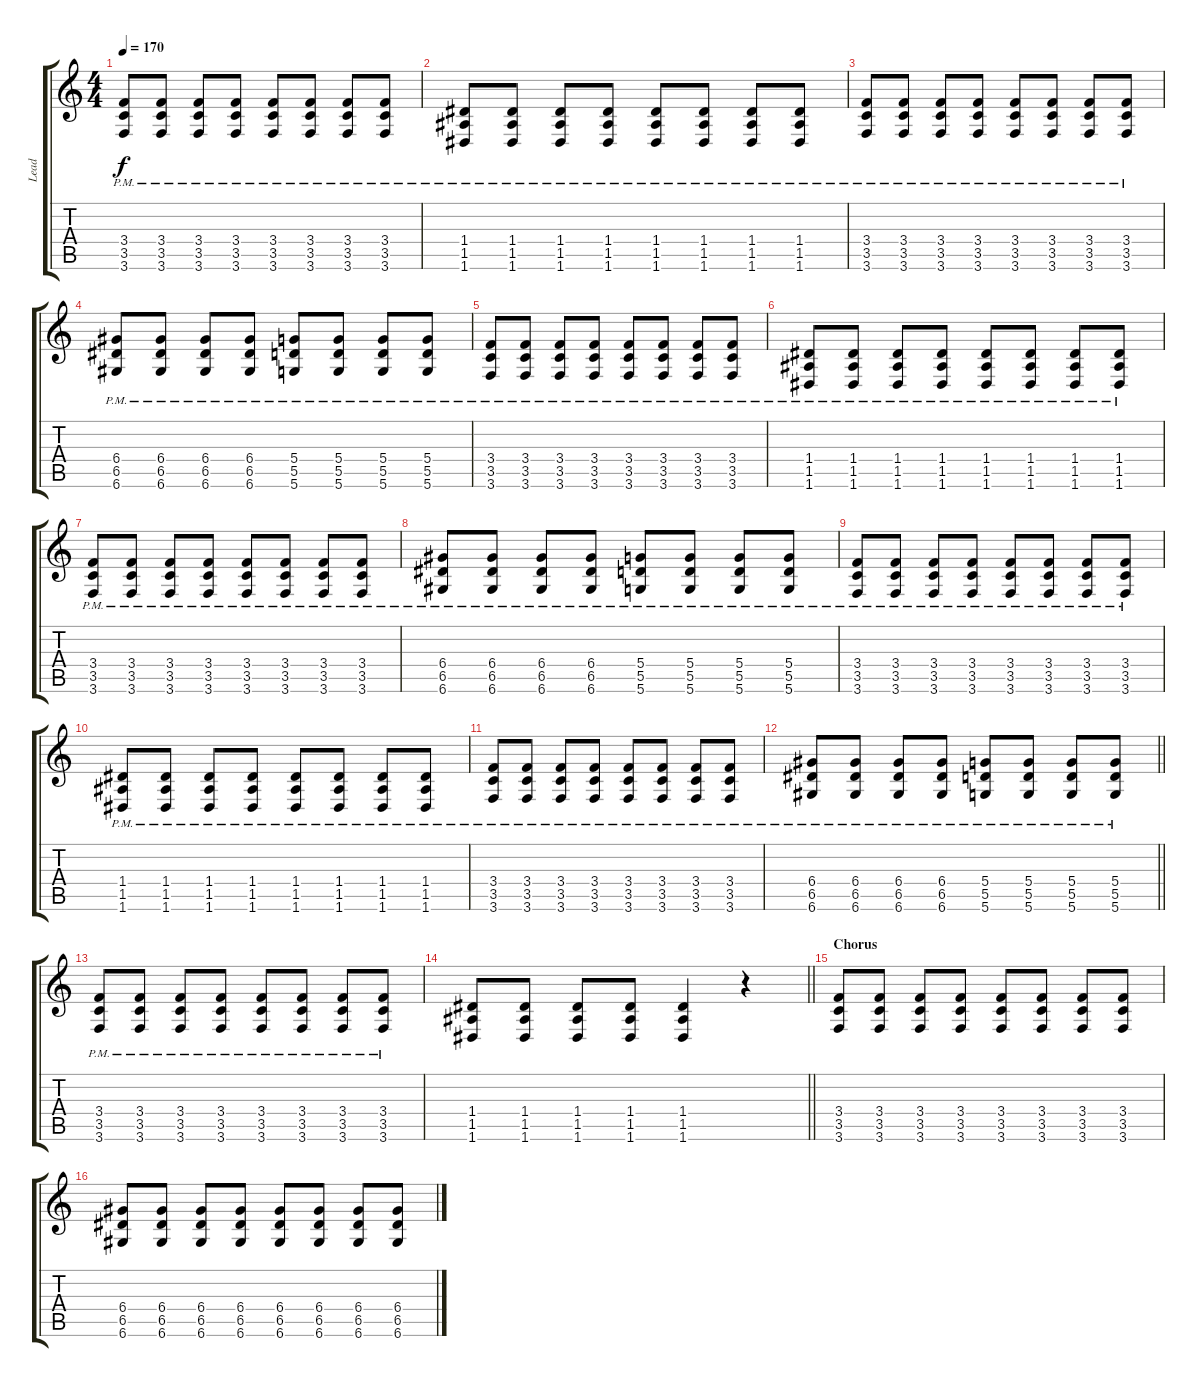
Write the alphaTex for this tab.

\track ("Lead" "Lead") {instrument overdrivenguitar}
\staff {score tabs}
\tuning (E4 B3 G3 D3 A2 D2) {hide}
\ts (4 4)
\tempo 170
\clef g2
\ks c
(3.4{pm} 3.5{pm} 3.6{pm}).8{dy f} (3.4{pm} 3.5{pm} 3.6{pm}).8 (3.4{pm} 3.5{pm} 3.6{pm}).8 (3.4{pm} 3.5{pm} 3.6{pm}).8 (3.4{pm} 3.5{pm} 3.6{pm}).8 (3.4{pm} 3.5{pm} 3.6{pm}).8 (3.4{pm} 3.5{pm} 3.6{pm}).8 (3.4{pm} 3.5{pm} 3.6{pm}).8 |
(1.4{pm} 1.5{pm} 1.6{pm}).8 (1.4{pm} 1.5{pm} 1.6{pm}).8 (1.4{pm} 1.5{pm} 1.6{pm}).8 (1.4{pm} 1.5{pm} 1.6{pm}).8 (1.4{pm} 1.5{pm} 1.6{pm}).8 (1.4{pm} 1.5{pm} 1.6{pm}).8 (1.4{pm} 1.5{pm} 1.6{pm}).8 (1.4{pm} 1.5{pm} 1.6{pm}).8 |
(3.4{pm} 3.5{pm} 3.6{pm}).8 (3.4{pm} 3.5{pm} 3.6{pm}).8 (3.4{pm} 3.5{pm} 3.6{pm}).8 (3.4{pm} 3.5{pm} 3.6{pm}).8 (3.4{pm} 3.5{pm} 3.6{pm}).8 (3.4{pm} 3.5{pm} 3.6{pm}).8 (3.4{pm} 3.5{pm} 3.6{pm}).8 (3.4{pm} 3.5{pm} 3.6{pm}).8 |
(6.4{pm} 6.5{pm} 6.6{pm}).8 (6.4{pm} 6.5{pm} 6.6{pm}).8 (6.4{pm} 6.5{pm} 6.6{pm}).8 (6.4{pm} 6.5{pm} 6.6{pm}).8 (5.4{pm} 5.5{pm} 5.6{pm}).8 (5.4{pm} 5.5{pm} 5.6{pm}).8 (5.4{pm} 5.5{pm} 5.6{pm}).8 (5.4{pm} 5.5{pm} 5.6{pm}).8 |
(3.4{pm} 3.5{pm} 3.6{pm}).8 (3.4{pm} 3.5{pm} 3.6{pm}).8 (3.4{pm} 3.5{pm} 3.6{pm}).8 (3.4{pm} 3.5{pm} 3.6{pm}).8 (3.4{pm} 3.5{pm} 3.6{pm}).8 (3.4{pm} 3.5{pm} 3.6{pm}).8 (3.4{pm} 3.5{pm} 3.6{pm}).8 (3.4{pm} 3.5{pm} 3.6{pm}).8 |
(1.4{pm} 1.5{pm} 1.6{pm}).8 (1.4{pm} 1.5{pm} 1.6{pm}).8 (1.4{pm} 1.5{pm} 1.6{pm}).8 (1.4{pm} 1.5{pm} 1.6{pm}).8 (1.4{pm} 1.5{pm} 1.6{pm}).8 (1.4{pm} 1.5{pm} 1.6{pm}).8 (1.4{pm} 1.5{pm} 1.6{pm}).8 (1.4{pm} 1.5{pm} 1.6{pm}).8 |
(3.4{pm} 3.5{pm} 3.6{pm}).8 (3.4{pm} 3.5{pm} 3.6{pm}).8 (3.4{pm} 3.5{pm} 3.6{pm}).8 (3.4{pm} 3.5{pm} 3.6{pm}).8 (3.4{pm} 3.5{pm} 3.6{pm}).8 (3.4{pm} 3.5{pm} 3.6{pm}).8 (3.4{pm} 3.5{pm} 3.6{pm}).8 (3.4{pm} 3.5{pm} 3.6{pm}).8 |
(6.4{pm} 6.5{pm} 6.6{pm}).8 (6.4{pm} 6.5{pm} 6.6{pm}).8 (6.4{pm} 6.5{pm} 6.6{pm}).8 (6.4{pm} 6.5{pm} 6.6{pm}).8 (5.4{pm} 5.5{pm} 5.6{pm}).8 (5.4{pm} 5.5{pm} 5.6{pm}).8 (5.4{pm} 5.5{pm} 5.6{pm}).8 (5.4{pm} 5.5{pm} 5.6{pm}).8 |
(3.4{pm} 3.5{pm} 3.6{pm}).8 (3.4{pm} 3.5{pm} 3.6{pm}).8 (3.4{pm} 3.5{pm} 3.6{pm}).8 (3.4{pm} 3.5{pm} 3.6{pm}).8 (3.4{pm} 3.5{pm} 3.6{pm}).8 (3.4{pm} 3.5{pm} 3.6{pm}).8 (3.4{pm} 3.5{pm} 3.6{pm}).8 (3.4{pm} 3.5{pm} 3.6{pm}).8 |
(1.4{pm} 1.5{pm} 1.6{pm}).8 (1.4{pm} 1.5{pm} 1.6{pm}).8 (1.4{pm} 1.5{pm} 1.6{pm}).8 (1.4{pm} 1.5{pm} 1.6{pm}).8 (1.4{pm} 1.5{pm} 1.6{pm}).8 (1.4{pm} 1.5{pm} 1.6{pm}).8 (1.4{pm} 1.5{pm} 1.6{pm}).8 (1.4{pm} 1.5{pm} 1.6{pm}).8 |
(3.4{pm} 3.5{pm} 3.6{pm}).8 (3.4{pm} 3.5{pm} 3.6{pm}).8 (3.4{pm} 3.5{pm} 3.6{pm}).8 (3.4{pm} 3.5{pm} 3.6{pm}).8 (3.4{pm} 3.5{pm} 3.6{pm}).8 (3.4{pm} 3.5{pm} 3.6{pm}).8 (3.4{pm} 3.5{pm} 3.6{pm}).8 (3.4{pm} 3.5{pm} 3.6{pm}).8 |
\barLineRight lightlight
(6.4{pm} 6.5{pm} 6.6{pm}).8 (6.4{pm} 6.5{pm} 6.6{pm}).8 (6.4{pm} 6.5{pm} 6.6{pm}).8 (6.4{pm} 6.5{pm} 6.6{pm}).8 (5.4{pm} 5.5{pm} 5.6{pm}).8 (5.4{pm} 5.5{pm} 5.6{pm}).8 (5.4{pm} 5.5{pm} 5.6{pm}).8 (5.4{pm} 5.5{pm} 5.6{pm}).8 |
(3.4{pm} 3.5{pm} 3.6{pm}).8 (3.4{pm} 3.5{pm} 3.6{pm}).8 (3.4{pm} 3.5{pm} 3.6{pm}).8 (3.4{pm} 3.5{pm} 3.6{pm}).8 (3.4{pm} 3.5{pm} 3.6{pm}).8 (3.4{pm} 3.5{pm} 3.6{pm}).8 (3.4{pm} 3.5{pm} 3.6{pm}).8 (3.4{pm} 3.5{pm} 3.6{pm}).8 |
\barLineRight lightlight
(1.4 1.5 1.6).8 (1.4 1.5 1.6).8 (1.4 1.5 1.6).8 (1.4 1.5 1.6).8 (1.4 1.5 1.6).4 r.4 |
\section ("" "Chorus")
(3.4 3.5 3.6).8 (3.4 3.5 3.6).8 (3.4 3.5 3.6).8 (3.4 3.5 3.6).8 (3.4 3.5 3.6).8 (3.4 3.5 3.6).8 (3.4 3.5 3.6).8 (3.4 3.5 3.6).8 |
(6.4 6.5 6.6).8 (6.4 6.5 6.6).8 (6.4 6.5 6.6).8 (6.4 6.5 6.6).8 (6.4 6.5 6.6).8 (6.4 6.5 6.6).8 (6.4 6.5 6.6).8 (6.4 6.5 6.6).8
